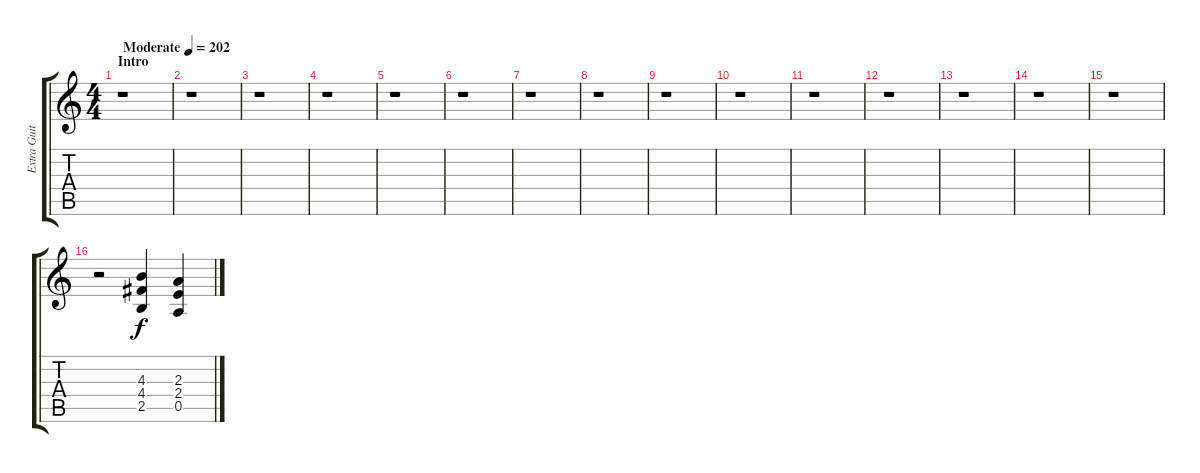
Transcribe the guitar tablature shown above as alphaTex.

\track ("Extra Guitar" "Extra Guit") {instrument distortionguitar}
\staff {score tabs}
\tuning (E4 B3 G3 D3 A2 E2) {hide}
\ts (4 4)
\section ("" "Intro")
\tempo (202 "Moderate")
\clef g2
\ks c
r.1{dy f instrument distortionguitar} |
r.1 |
r.1 |
r.1 |
r.1 |
r.1 |
r.1 |
r.1 |
r.1 |
r.1 |
r.1 |
r.1 |
r.1 |
r.1 |
r.1 |
r.2 (4.3 4.4 2.5).4 (2.3 2.4 0.5).4
